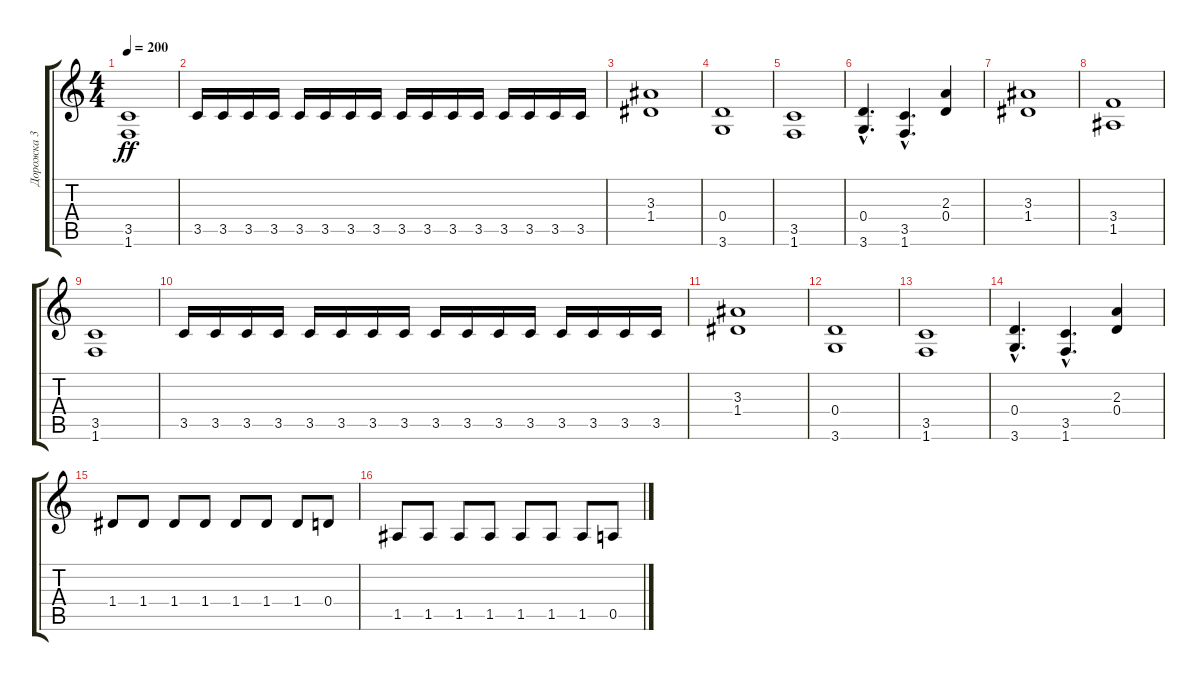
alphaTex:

\track ("Дорожка 3" "Дорожка 3") {instrument distortionguitar}
\staff {score tabs}
\tuning (E4 B3 G3 D3 A2 E2) {hide}
\ts (4 4)
\tempo 200
\clef g2
\ks c
(3.5 1.6).1{dy ff} |
3.5.16 3.5.16 3.5.16 3.5.16 3.5.16 3.5.16 3.5.16 3.5.16 3.5.16 3.5.16 3.5.16 3.5.16 3.5.16 3.5.16 3.5.16 3.5.16 |
(3.3 1.4).1 |
(0.4 3.6).1 |
(3.5 1.6).1 |
(0.4{hac} 3.6{hac}).4{d} (3.5{hac} 1.6{hac}).4{d} (2.3 0.4).4 |
(3.3 1.4).1 |
(3.4 1.5).1 |
(3.5 1.6).1 |
3.5.16 3.5.16 3.5.16 3.5.16 3.5.16 3.5.16 3.5.16 3.5.16 3.5.16 3.5.16 3.5.16 3.5.16 3.5.16 3.5.16 3.5.16 3.5.16 |
(3.3 1.4).1 |
(0.4 3.6).1 |
(3.5 1.6).1 |
(0.4{hac} 3.6{hac}).4{d} (3.5{hac} 1.6{hac}).4{d} (2.3 0.4).4 |
1.4.8 1.4.8 1.4.8 1.4.8 1.4.8 1.4.8 1.4.8 0.4.8 |
1.5.8 1.5.8 1.5.8 1.5.8 1.5.8 1.5.8 1.5.8 0.5.8
